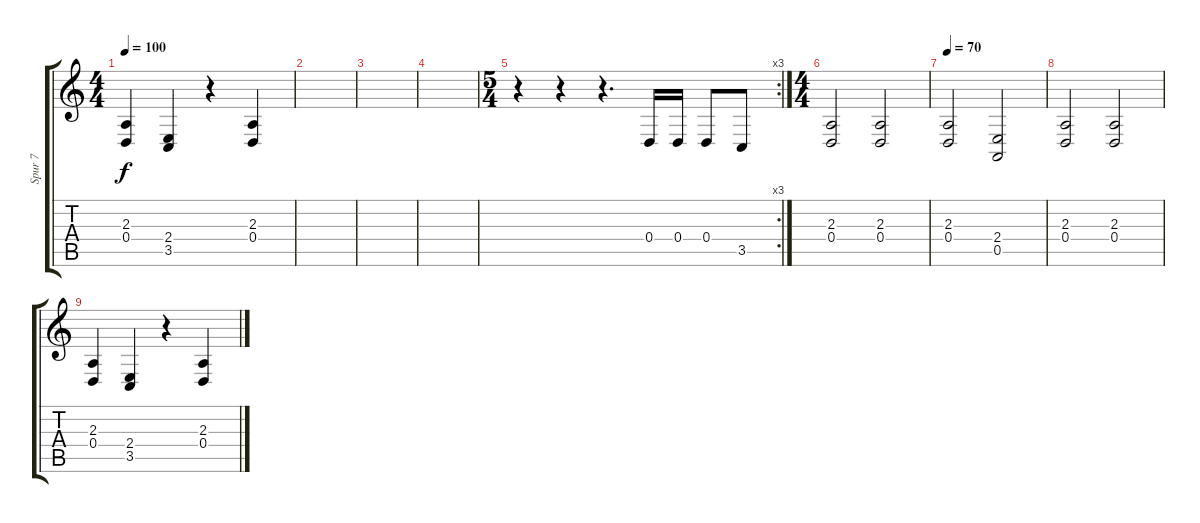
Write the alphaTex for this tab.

\track ("Spur 7" "Spur 7") {instrument melodictom}
\staff {score tabs}
\tuning (E4 B3 G3 D3 A2 E2) {hide}
\ts (4 4)
\tempo 100
\clef g2
\ks c
(2.3 0.4).4{dy f} (2.4 3.5).4 r.4 (2.3 0.4).4 |
|
|
|
\rc 3
\ts (5 4)
r.4 r.4 r.4{d} 0.4.16 0.4.16 0.4.8 3.5.8 |
\ts (4 4)
(2.3 0.4).2 (2.3 0.4).2 |
\tempo 70
(2.3 0.4).2{volume 0} (2.4 0.5).2 |
(2.3 0.4).2 (2.3 0.4).2 |
(2.3 0.4).4 (2.4 3.5).4 r.4 (2.3 0.4).4
